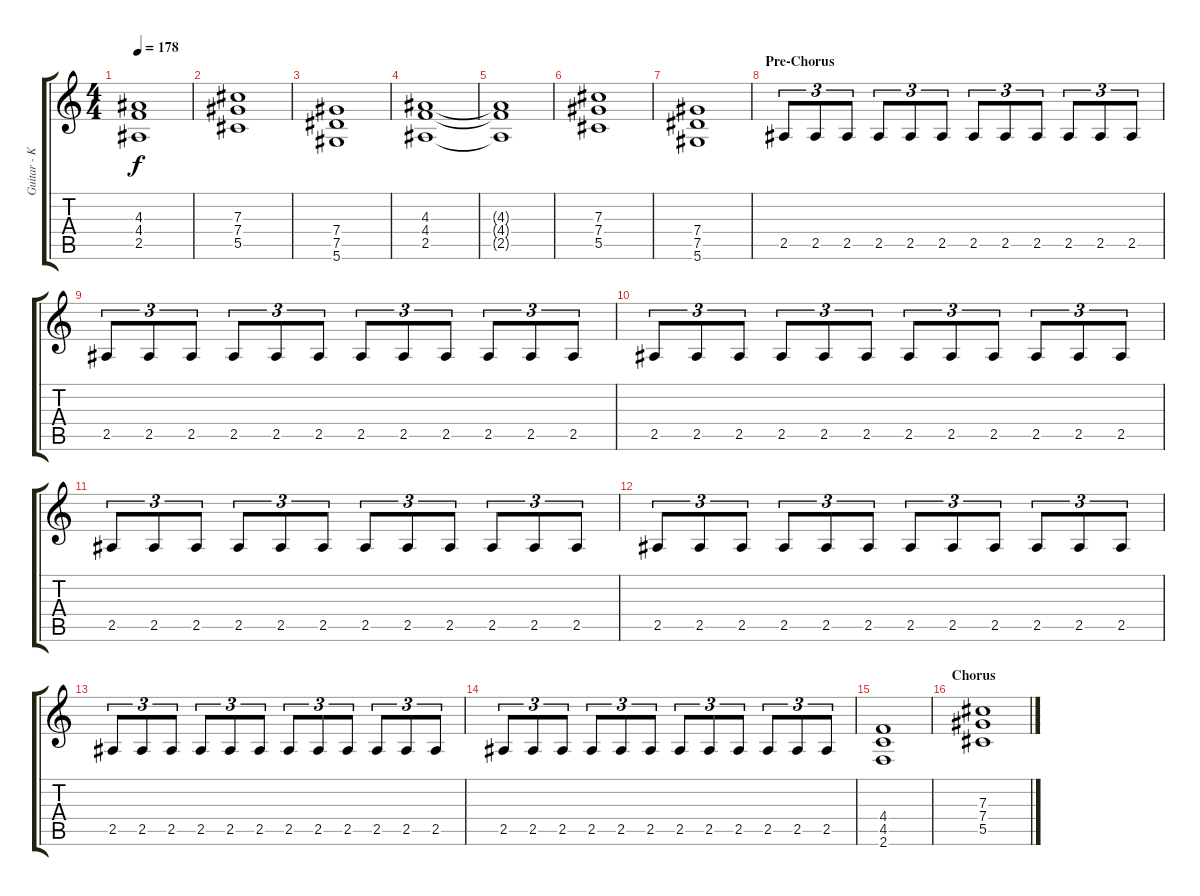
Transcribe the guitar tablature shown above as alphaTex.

\track ("Guitar - Kai Hansen" "Guitar - K") {instrument distortionguitar}
\staff {score tabs}
\tuning (Eb4 Bb3 Gb3 Db3 Ab2 Eb2) {hide}
\ts (4 4)
\tempo 178
\clef g2
\ks c
(4.3{t} 4.4{t} 2.5{t}).1{dy f} |
(7.3 7.4 5.5).1 |
(7.4 7.5 5.6).1 |
(4.3 4.4 2.5).1 |
(4.3{t} 4.4{t} 2.5{t}).1 |
(7.3 7.4 5.5).1 |
(7.4 7.5 5.6).1 |
\section ("" "Pre-Chorus")
2.5.8{tu (3 2)} 2.5.8{tu (3 2)} 2.5.8{tu (3 2)} 2.5.8{tu (3 2)} 2.5.8{tu (3 2)} 2.5.8{tu (3 2)} 2.5.8{tu (3 2)} 2.5.8{tu (3 2)} 2.5.8{tu (3 2)} 2.5.8{tu (3 2)} 2.5.8{tu (3 2)} 2.5.8{tu (3 2)} |
2.5.8{tu (3 2)} 2.5.8{tu (3 2)} 2.5.8{tu (3 2)} 2.5.8{tu (3 2)} 2.5.8{tu (3 2)} 2.5.8{tu (3 2)} 2.5.8{tu (3 2)} 2.5.8{tu (3 2)} 2.5.8{tu (3 2)} 2.5.8{tu (3 2)} 2.5.8{tu (3 2)} 2.5.8{tu (3 2)} |
2.5.8{tu (3 2)} 2.5.8{tu (3 2)} 2.5.8{tu (3 2)} 2.5.8{tu (3 2)} 2.5.8{tu (3 2)} 2.5.8{tu (3 2)} 2.5.8{tu (3 2)} 2.5.8{tu (3 2)} 2.5.8{tu (3 2)} 2.5.8{tu (3 2)} 2.5.8{tu (3 2)} 2.5.8{tu (3 2)} |
2.5.8{tu (3 2)} 2.5.8{tu (3 2)} 2.5.8{tu (3 2)} 2.5.8{tu (3 2)} 2.5.8{tu (3 2)} 2.5.8{tu (3 2)} 2.5.8{tu (3 2)} 2.5.8{tu (3 2)} 2.5.8{tu (3 2)} 2.5.8{tu (3 2)} 2.5.8{tu (3 2)} 2.5.8{tu (3 2)} |
2.5.8{tu (3 2)} 2.5.8{tu (3 2)} 2.5.8{tu (3 2)} 2.5.8{tu (3 2)} 2.5.8{tu (3 2)} 2.5.8{tu (3 2)} 2.5.8{tu (3 2)} 2.5.8{tu (3 2)} 2.5.8{tu (3 2)} 2.5.8{tu (3 2)} 2.5.8{tu (3 2)} 2.5.8{tu (3 2)} |
2.5.8{tu (3 2)} 2.5.8{tu (3 2)} 2.5.8{tu (3 2)} 2.5.8{tu (3 2)} 2.5.8{tu (3 2)} 2.5.8{tu (3 2)} 2.5.8{tu (3 2)} 2.5.8{tu (3 2)} 2.5.8{tu (3 2)} 2.5.8{tu (3 2)} 2.5.8{tu (3 2)} 2.5.8{tu (3 2)} |
2.5.8{tu (3 2)} 2.5.8{tu (3 2)} 2.5.8{tu (3 2)} 2.5.8{tu (3 2)} 2.5.8{tu (3 2)} 2.5.8{tu (3 2)} 2.5.8{tu (3 2)} 2.5.8{tu (3 2)} 2.5.8{tu (3 2)} 2.5.8{tu (3 2)} 2.5.8{tu (3 2)} 2.5.8{tu (3 2)} |
(4.4 4.5 2.6).1 |
\section ("" "Chorus")
(7.3 7.4 5.5).1
